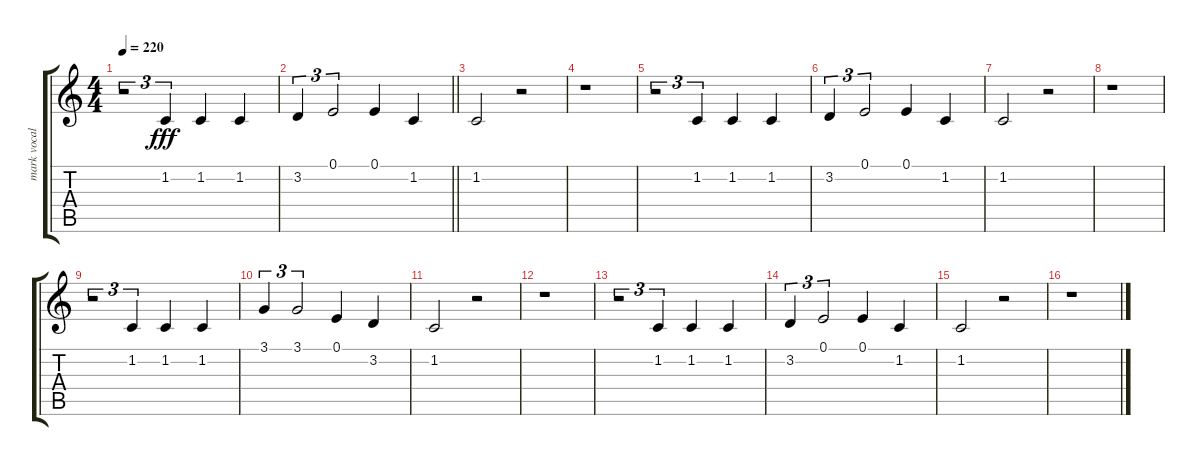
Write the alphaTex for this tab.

\track ("mark vocal" "mark vocal") {instrument altosax}
\staff {score tabs}
\tuning (E4 B3 G3 D3 A2 E2) {hide}
\ts (4 4)
\tempo 220
\clef g2
\ks c
r.2{tu (3 2) dy ff volume 16} 1.2.4{tu (3 2) dy fff} 1.2.4 1.2.4 |
\barLineRight lightlight
3.2.4{tu (3 2)} 0.1.2{tu (3 2)} 0.1.4 1.2.4 |
1.2.2 r.2 |
r.1 |
r.2{tu (3 2)} 1.2.4{tu (3 2)} 1.2.4 1.2.4 |
3.2.4{tu (3 2)} 0.1.2{tu (3 2)} 0.1.4 1.2.4 |
1.2.2 r.2 |
r.1 |
r.2{tu (3 2)} 1.2.4{tu (3 2)} 1.2.4 1.2.4 |
3.1.4{tu (3 2)} 3.1.2{tu (3 2)} 0.1.4 3.2.4 |
1.2.2 r.2 |
r.1 |
r.2{tu (3 2)} 1.2.4{tu (3 2)} 1.2.4 1.2.4 |
3.2.4{tu (3 2)} 0.1.2{tu (3 2)} 0.1.4 1.2.4 |
1.2.2 r.2 |
r.1
